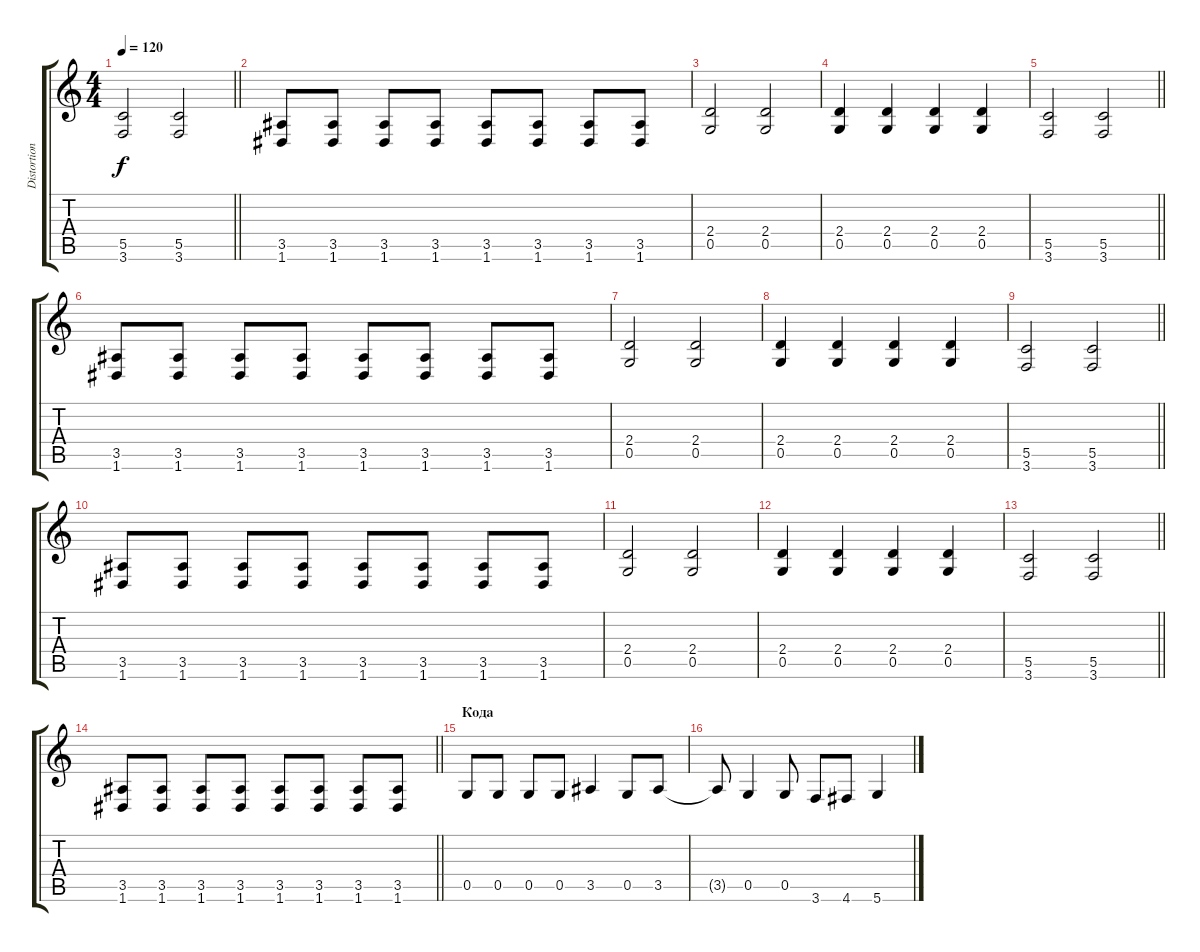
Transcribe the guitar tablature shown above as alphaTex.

\track ("Distortion" "Distortion") {instrument distortionguitar}
\staff {score tabs}
\tuning (D4 A3 F3 C3 G2 D2) {hide}
\ts (4 4)
\tempo 120
\clef g2
\barLineRight lightlight
\ks c
(5.5 3.6).2{dy f} (5.5 3.6).2 |
(3.5 1.6).8 (3.5 1.6).8 (3.5 1.6).8 (3.5 1.6).8 (3.5 1.6).8 (3.5 1.6).8 (3.5 1.6).8 (3.5 1.6).8 |
(2.4 0.5).2 (2.4 0.5).2 |
(2.4 0.5).4 (2.4 0.5).4 (2.4 0.5).4 (2.4 0.5).4 |
\barLineRight lightlight
(5.5 3.6).2 (5.5 3.6).2 |
(3.5 1.6).8 (3.5 1.6).8 (3.5 1.6).8 (3.5 1.6).8 (3.5 1.6).8 (3.5 1.6).8 (3.5 1.6).8 (3.5 1.6).8 |
(2.4 0.5).2 (2.4 0.5).2 |
(2.4 0.5).4 (2.4 0.5).4 (2.4 0.5).4 (2.4 0.5).4 |
\barLineRight lightlight
(5.5 3.6).2 (5.5 3.6).2 |
(3.5 1.6).8 (3.5 1.6).8 (3.5 1.6).8 (3.5 1.6).8 (3.5 1.6).8 (3.5 1.6).8 (3.5 1.6).8 (3.5 1.6).8 |
(2.4 0.5).2 (2.4 0.5).2 |
(2.4 0.5).4 (2.4 0.5).4 (2.4 0.5).4 (2.4 0.5).4 |
\barLineRight lightlight
(5.5 3.6).2 (5.5 3.6).2 |
\barLineRight lightlight
(3.5 1.6).8 (3.5 1.6).8 (3.5 1.6).8 (3.5 1.6).8 (3.5 1.6).8 (3.5 1.6).8 (3.5 1.6).8 (3.5 1.6).8 |
\section ("" "Кода")
0.5.8 0.5.8 0.5.8 0.5.8 3.5.4 0.5.8 3.5.8 |
3.5{t}.8 0.5.4 0.5.8 3.6.8 4.6.8 5.6.4
